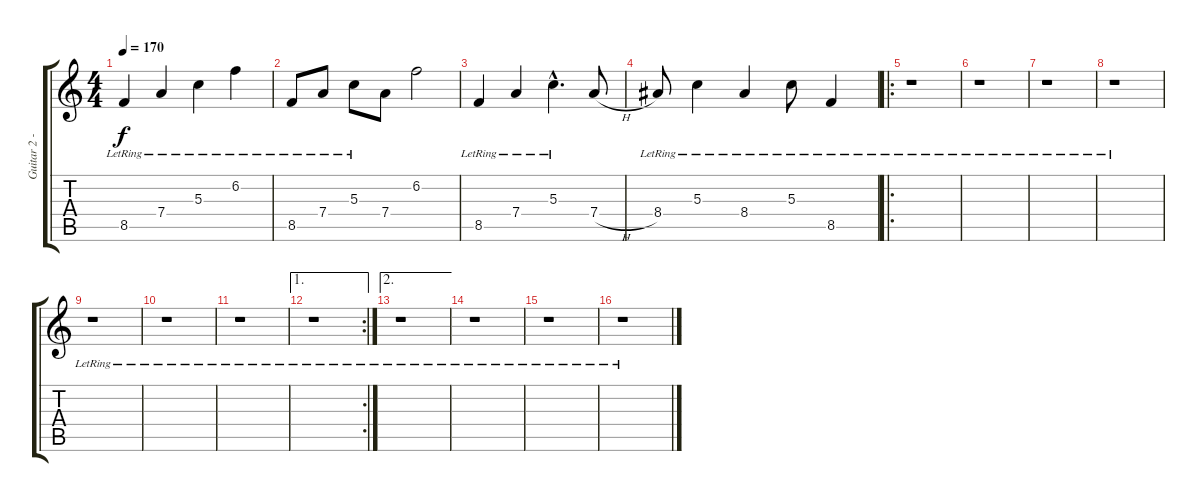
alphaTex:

\track ("Guitar 2 - Latimer" "Guitar 2 -") {instrument acousticguitarsteel}
\staff {score tabs}
\tuning (E4 B3 G3 D3 A2 E2) {hide}
\ts (4 4)
\tempo 170
\clef g2
\ks c
8.5{lr}.4{dy f volume 7} 7.4{lr}.4 5.3{lr}.4 6.2{lr}.4 |
8.5{lr}.8{volume 7} 7.4{lr}.8 5.3{lr}.8 7.4.8 6.2.2 |
8.5{lr}.4{volume 7} 7.4{lr}.4 5.3{hac lr}.4{d} 7.4{h}.8 |
8.4{lr}.8 5.3{lr}.4 8.4{lr}.4 5.3{lr}.8 8.5{lr}.4 |
\ro
r.1 |
r.1 |
r.1 |
r.1 |
r.1 |
r.1 |
r.1 |
\ae 1
\rc 2
r.1 |
\ae 2
r.1 |
r.1 |
r.1 |
r.1
